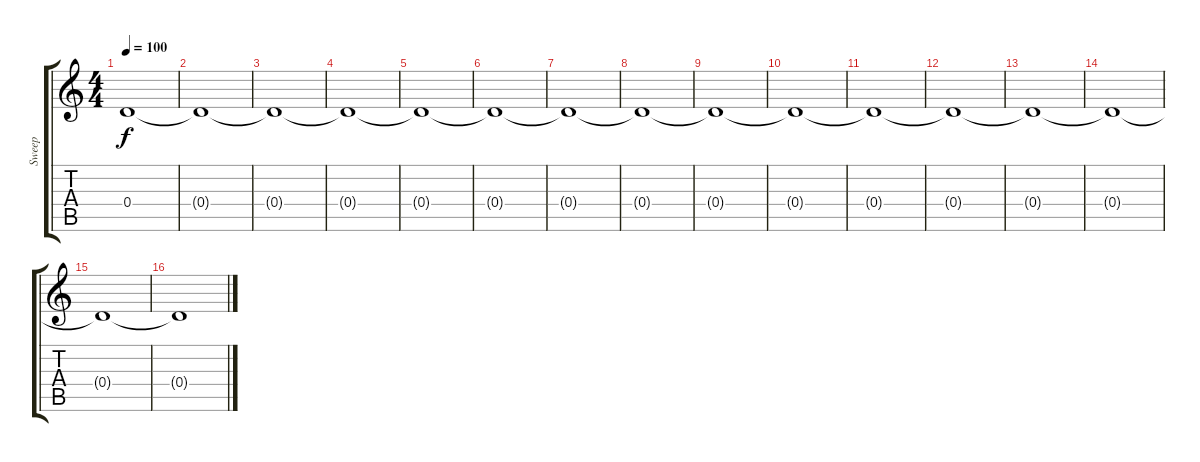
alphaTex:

\track ("Sweep" "Sweep") {instrument overdrivenguitar}
\staff {score tabs}
\tuning (E4 B3 G3 D3 A2 E2) {hide}
\ts (4 4)
\tempo 100
\clef g2
\ks c
0.4{t}.1{dy f} |
0.4{t}.1 |
0.4{t}.1 |
0.4{t}.1 |
0.4{t}.1 |
0.4{t}.1 |
0.4{t}.1 |
0.4{t}.1 |
0.4{t}.1 |
0.4{t}.1 |
0.4{t}.1 |
0.4{t}.1 |
0.4{t}.1 |
0.4{t}.1 |
0.4{t}.1 |
0.4{t}.1
